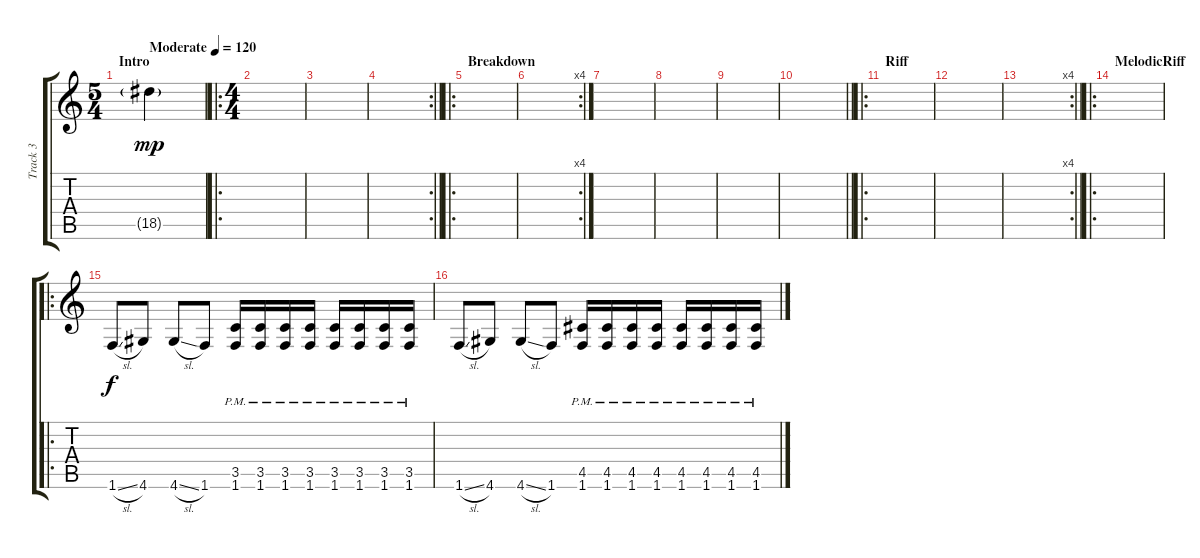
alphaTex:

\track ("Track 3" "Track 3") {instrument distortionguitar}
\staff {score tabs}
\tuning (E4 B3 G3 D3 A2 E2) {hide}
\ts (5 4)
\section ("" "Intro")
\tempo (120 "Moderate")
\clef g2
\ks c
18.5{g}.4{dy mp instrument distortionguitar} |
\ro
\ts (4 4)
|
|
\rc 2
\barLineRight lightlight
|
\ro
\section ("" "Breakdown")
|
\rc 4
|
|
|
|
\barLineRight lightlight
|
\ro
\section ("" "Riff")
|
|
\rc 4
\barLineRight lightlight
|
\ro
\section ("" "MelodicRiff")
|
\ro
1.6{sl}.8{dy f} 4.6.8 4.6{sl}.8 1.6.8 (3.5 1.6{pm}).16 (3.5 1.6{pm}).16 (3.5 1.6{pm}).16 (3.5 1.6{pm}).16 (3.5 1.6{pm}).16 (3.5 1.6{pm}).16 (3.5 1.6{pm}).16 (3.5 1.6{pm}).16 |
1.6{sl}.8 4.6.8 4.6{sl}.8 1.6.8 (4.5 1.6{pm}).16 (4.5 1.6{pm}).16 (4.5 1.6{pm}).16 (4.5 1.6{pm}).16 (4.5 1.6{pm}).16 (4.5 1.6{pm}).16 (4.5 1.6{pm}).16 (4.5 1.6{pm}).16
